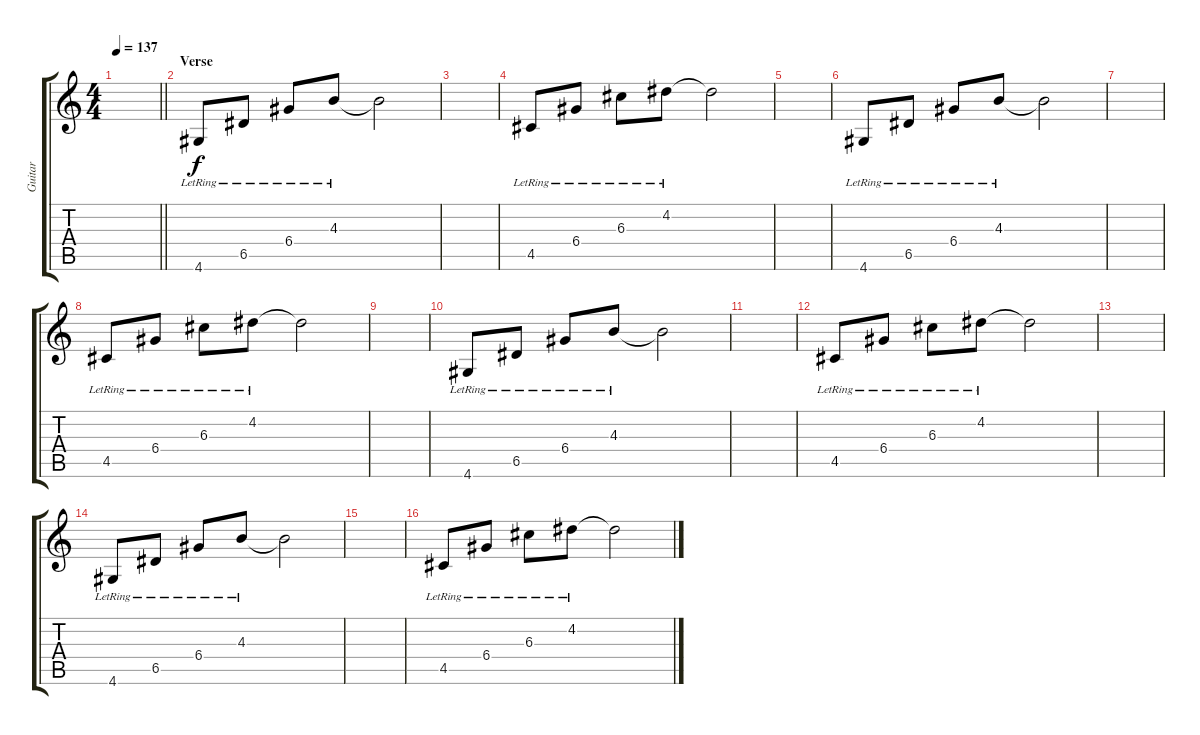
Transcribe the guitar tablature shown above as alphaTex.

\track ("Guitar" "Guitar") {instrument electricguitarclean}
\staff {score tabs}
\tuning (E4 B3 G3 D3 A2 E2) {hide}
\ts (4 4)
\tempo 137
\clef g2
\barLineRight lightlight
\ks c
|
\section ("" "Verse ")
4.6{lr}.8 6.5{lr}.8 6.4{lr}.8 4.3{lr}.8 4.3{t}.2 |
|
4.5{lr}.8 6.4{lr}.8 6.3{lr}.8 4.2{lr}.8 4.2{t}.2 |
|
4.6{lr}.8 6.5{lr}.8 6.4{lr}.8 4.3{lr}.8 4.3{t}.2 |
|
4.5{lr}.8 6.4{lr}.8 6.3{lr}.8 4.2{lr}.8 4.2{t}.2 |
|
4.6{lr}.8 6.5{lr}.8 6.4{lr}.8 4.3{lr}.8 4.3{t}.2 |
|
4.5{lr}.8 6.4{lr}.8 6.3{lr}.8 4.2{lr}.8 4.2{t}.2 |
|
4.6{lr}.8 6.5{lr}.8 6.4{lr}.8 4.3{lr}.8 4.3{t}.2 |
|
4.5{lr}.8 6.4{lr}.8 6.3{lr}.8 4.2{lr}.8 4.2{t}.2
